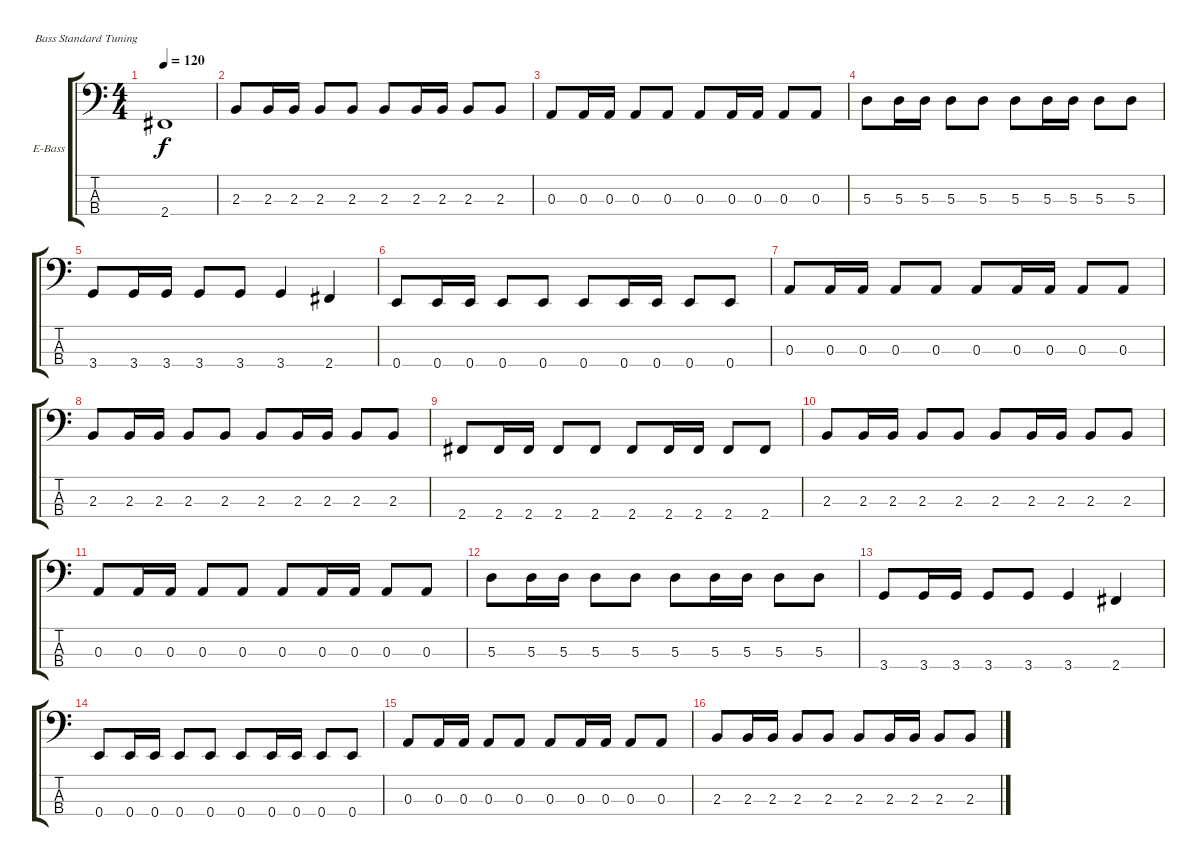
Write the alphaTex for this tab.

\bracketExtendMode groupsimilarinstruments
\firstSystemTrackNameOrientation horizontal
\otherSystemsTrackNameOrientation horizontal
\track ("Electric Bass" "E-Bass") {instrument electricbassfinger}
\staff {score tabs}
\tuning (G2 D2 A1 E1)
\ts (4 4)
\tempo 120
\clef f4
\ks c
2.4.1{dy f instrument electricbassfinger} |
2.3.8 2.3.16 2.3.16 2.3.8 2.3.8 2.3.8 2.3.16 2.3.16 2.3.8 2.3.8 |
0.3.8 0.3.16 0.3.16 0.3.8 0.3.8 0.3.8 0.3.16 0.3.16 0.3.8 0.3.8 |
5.3.8 5.3.16 5.3.16 5.3.8 5.3.8 5.3.8 5.3.16 5.3.16 5.3.8 5.3.8 |
3.4.8 3.4.16 3.4.16 3.4.8 3.4.8 3.4.4 2.4.4 |
0.4.8 0.4.16 0.4.16 0.4.8 0.4.8 0.4.8 0.4.16 0.4.16 0.4.8 0.4.8 |
0.3.8 0.3.16 0.3.16 0.3.8 0.3.8 0.3.8 0.3.16 0.3.16 0.3.8 0.3.8 |
2.3.8 2.3.16 2.3.16 2.3.8 2.3.8 2.3.8 2.3.16 2.3.16 2.3.8 2.3.8 |
2.4.8 2.4.16 2.4.16 2.4.8 2.4.8 2.4.8 2.4.16 2.4.16 2.4.8 2.4.8 |
2.3.8 2.3.16 2.3.16 2.3.8 2.3.8 2.3.8 2.3.16 2.3.16 2.3.8 2.3.8 |
0.3.8 0.3.16 0.3.16 0.3.8 0.3.8 0.3.8 0.3.16 0.3.16 0.3.8 0.3.8 |
5.3.8 5.3.16 5.3.16 5.3.8 5.3.8 5.3.8 5.3.16 5.3.16 5.3.8 5.3.8 |
3.4.8 3.4.16 3.4.16 3.4.8 3.4.8 3.4.4 2.4.4 |
0.4.8 0.4.16 0.4.16 0.4.8 0.4.8 0.4.8 0.4.16 0.4.16 0.4.8 0.4.8 |
0.3.8 0.3.16 0.3.16 0.3.8 0.3.8 0.3.8 0.3.16 0.3.16 0.3.8 0.3.8 |
2.3.8 2.3.16 2.3.16 2.3.8 2.3.8 2.3.8 2.3.16 2.3.16 2.3.8 2.3.8
